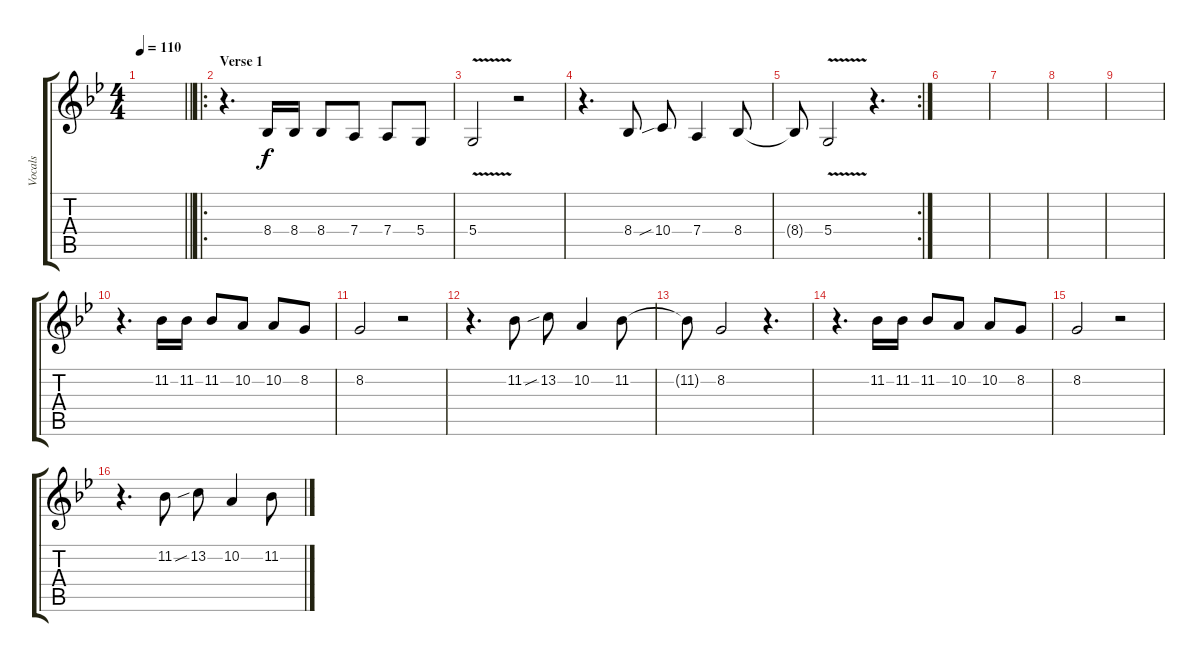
\track ("Vocals" "Vocals") {instrument tenorsax}
\staff {score tabs}
\tuning (E4 B3 G3 D3 A2 E2) {hide}
\ts (4 4)
\tempo 110
\clef g2
\barLineRight lightlight
\ks bb
|
\ro
\section ("" "Verse 1")
r.4{d} 8.4.16 8.4.16 8.4.8 7.4.8 7.4.8 5.4.8 |
5.4{v}.2 r.2 |
r.4{d} 8.4.8 10.4{sib}.8 7.4.4 8.4.8 |
\rc 2
8.4{t}.8 5.4{v}.2 r.4{d} |
|
|
|
|
r.4{d} 11.2.16 11.2.16 11.2.8 10.2.8 10.2.8 8.2.8 |
8.2.2 r.2 |
r.4{d} 11.2.8 13.2{sib}.8 10.2.4 11.2.8 |
11.2{t}.8 8.2.2 r.4{d} |
r.4{d} 11.2.16 11.2.16 11.2.8 10.2.8 10.2.8 8.2.8 |
8.2.2 r.2 |
r.4{d} 11.2.8 13.2{sib}.8 10.2.4 11.2.8
